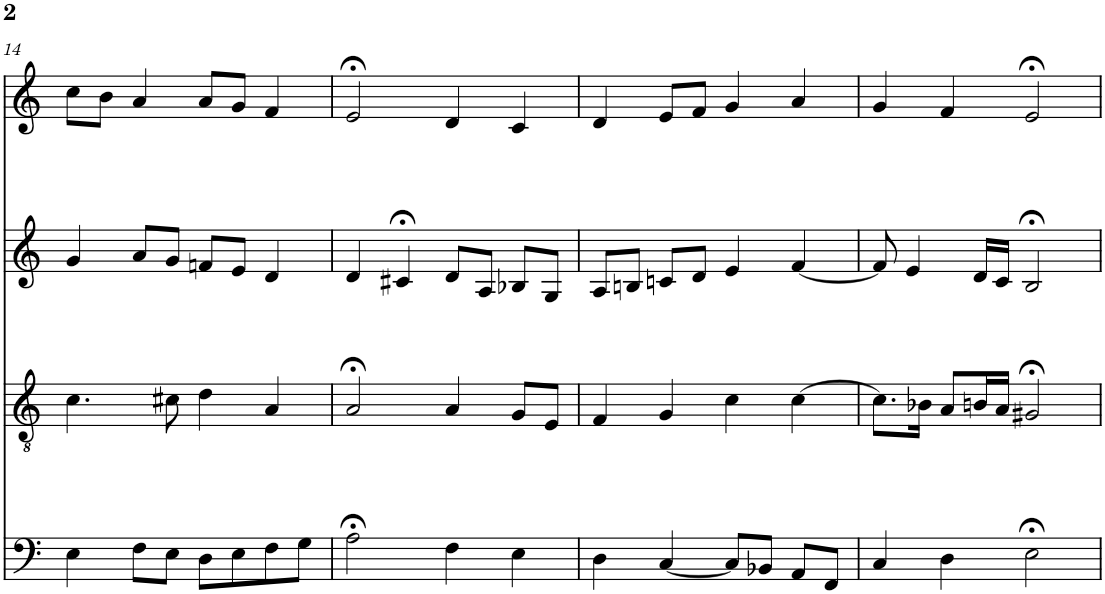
**kern	**kern	**kern	**kern
*part4	*part3	*part2	*part1
*staff4	*staff3	*staff2	*staff1
*I"bass	*I"tenor	*I"alto	*I"soprn
!!LO:PB:g=z
*clefF4	*clefGv2	*clefG2	*clefG2
*k[]	*k[]	*k[]	*k[]
*M4/4	*M4/4	*M4/4	*M4/4
=14	=14	=14	=14
4E\	4.c\	4g/	8cc\L
.	.	.	8b\J
8F\L	.	8a/L	4a/
8E\J	8c#X\	8g/J	.
8D\L	4d\	8fn/L	8a/L
8E\	.	8e/J	8g/J
8F\	4A/	4d/	4f/
8G\J	.	.	.
=15	=15	=15	=15
2A;<\	2A;</	4d/	2e;</
.	.	4c#X;</	.
4F\	4A/	8d/L	4d/
.	.	8A/J	.
4E\	8G/L	8B-X/L	4c/
.	8E/J	8G/J	.
=16	=16	=16	=16
4D\	4F/	8A/L	4d/
.	.	8Bn/J	.
[4C/	4G/	8cn/L	8e/L
.	.	8d/J	8f/J
8C/L]	4c\	4e/	4g/
8BB-X/J	.	.	.
8AA/L	[4c\	[4f/	4a/
8FF/J	.	.	.
=17	=17	=17	=17
4C/	8.c\L]	8f/]	4g/
.	.	4e/	.
.	16B-X\Jk	.	.
4D\	8A/L	.	4f/
.	16Bn/L	16d/LL	.
.	16A/JJ	16c/JJ	.
2E;<\	2G#X;</	2B;</	2e;</
=	=	=	=
*-	*-	*-	*-
